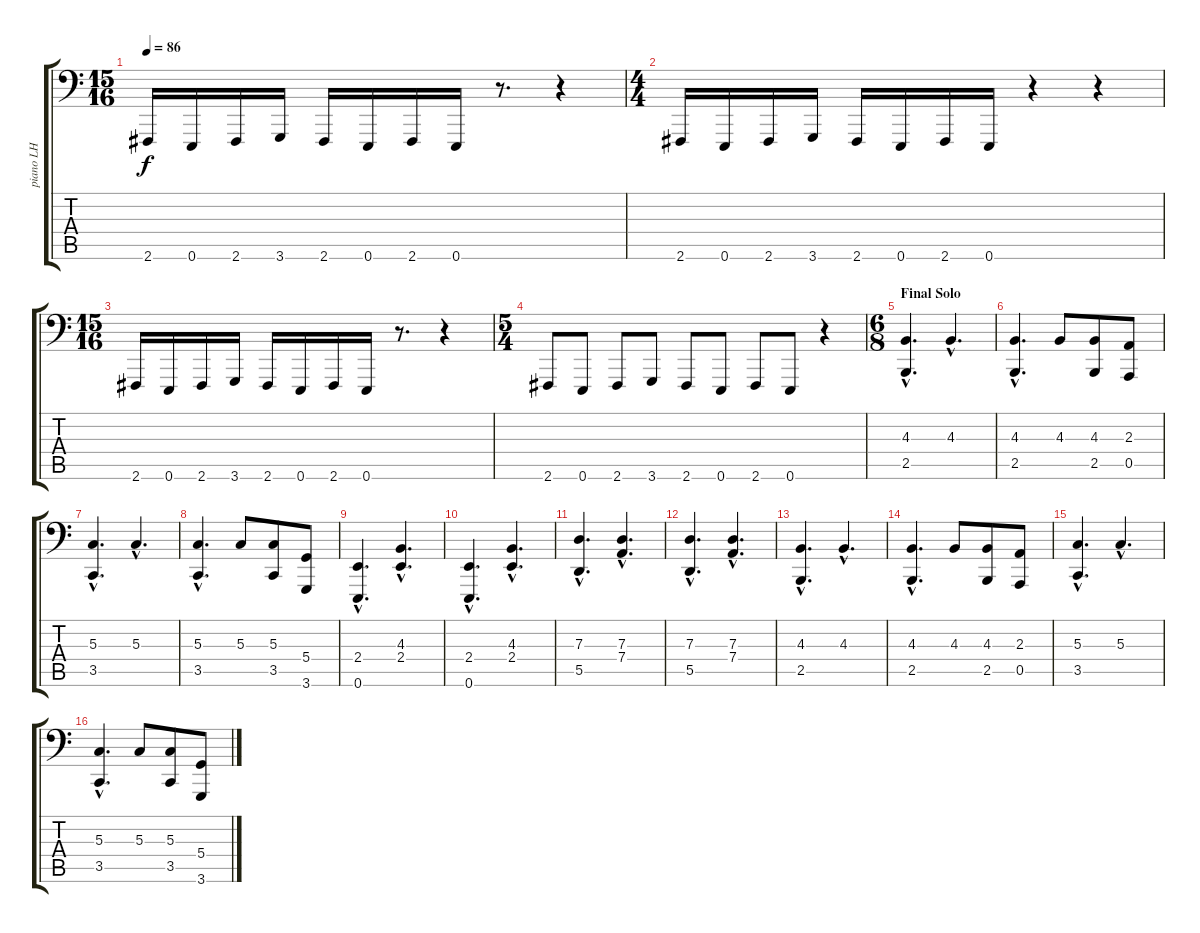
\track ("piano LH" "piano LH") {instrument acousticgrandpiano}
\staff {score tabs}
\tuning (E3 B2 G2 D2 A1 E1) {hide}
\ts (15 16)
\tempo 86
\clef f4
\ks c
2.6.16{dy f} 0.6.16 2.6.16 3.6.16 2.6.16 0.6.16 2.6.16 0.6.16 r.8{d} r.4 |
\ts (4 4)
2.6.16 0.6.16 2.6.16 3.6.16 2.6.16 0.6.16 2.6.16 0.6.16 r.4 r.4 |
\ts (15 16)
2.6.16 0.6.16 2.6.16 3.6.16 2.6.16 0.6.16 2.6.16 0.6.16 r.8{d} r.4 |
\ts (5 4)
2.6.8 0.6.8 2.6.8 3.6.8 2.6.8 0.6.8 2.6.8 0.6.8 r.4 |
\ts (6 8)
\section ("" "Final Solo")
(4.3{hac} 2.5{hac}).4{d} 4.3{hac}.4{d} |
(4.3{hac} 2.5{hac}).4{d} 4.3.8 (4.3 2.5).8 (2.3 0.5).8 |
(5.3{hac} 3.5{hac}).4{d} 5.3{hac}.4{d} |
(5.3{hac} 3.5{hac}).4{d} 5.3.8 (5.3 3.5).8 (5.4 3.6).8 |
(2.4{hac} 0.6{hac}).4{d} (4.3{hac} 2.4{hac}).4{d} |
(2.4{hac} 0.6{hac}).4{d} (4.3{hac} 2.4{hac}).4{d} |
(7.3{hac} 5.5{hac}).4{d} (7.3{hac} 7.4{hac}).4{d} |
(7.3{hac} 5.5{hac}).4{d} (7.3{hac} 7.4{hac}).4{d} |
(4.3{hac} 2.5{hac}).4{d} 4.3{hac}.4{d} |
(4.3{hac} 2.5{hac}).4{d} 4.3.8 (4.3 2.5).8 (2.3 0.5).8 |
(5.3{hac} 3.5{hac}).4{d} 5.3{hac}.4{d} |
(5.3{hac} 3.5{hac}).4{d} 5.3.8 (5.3 3.5).8 (5.4 3.6).8
